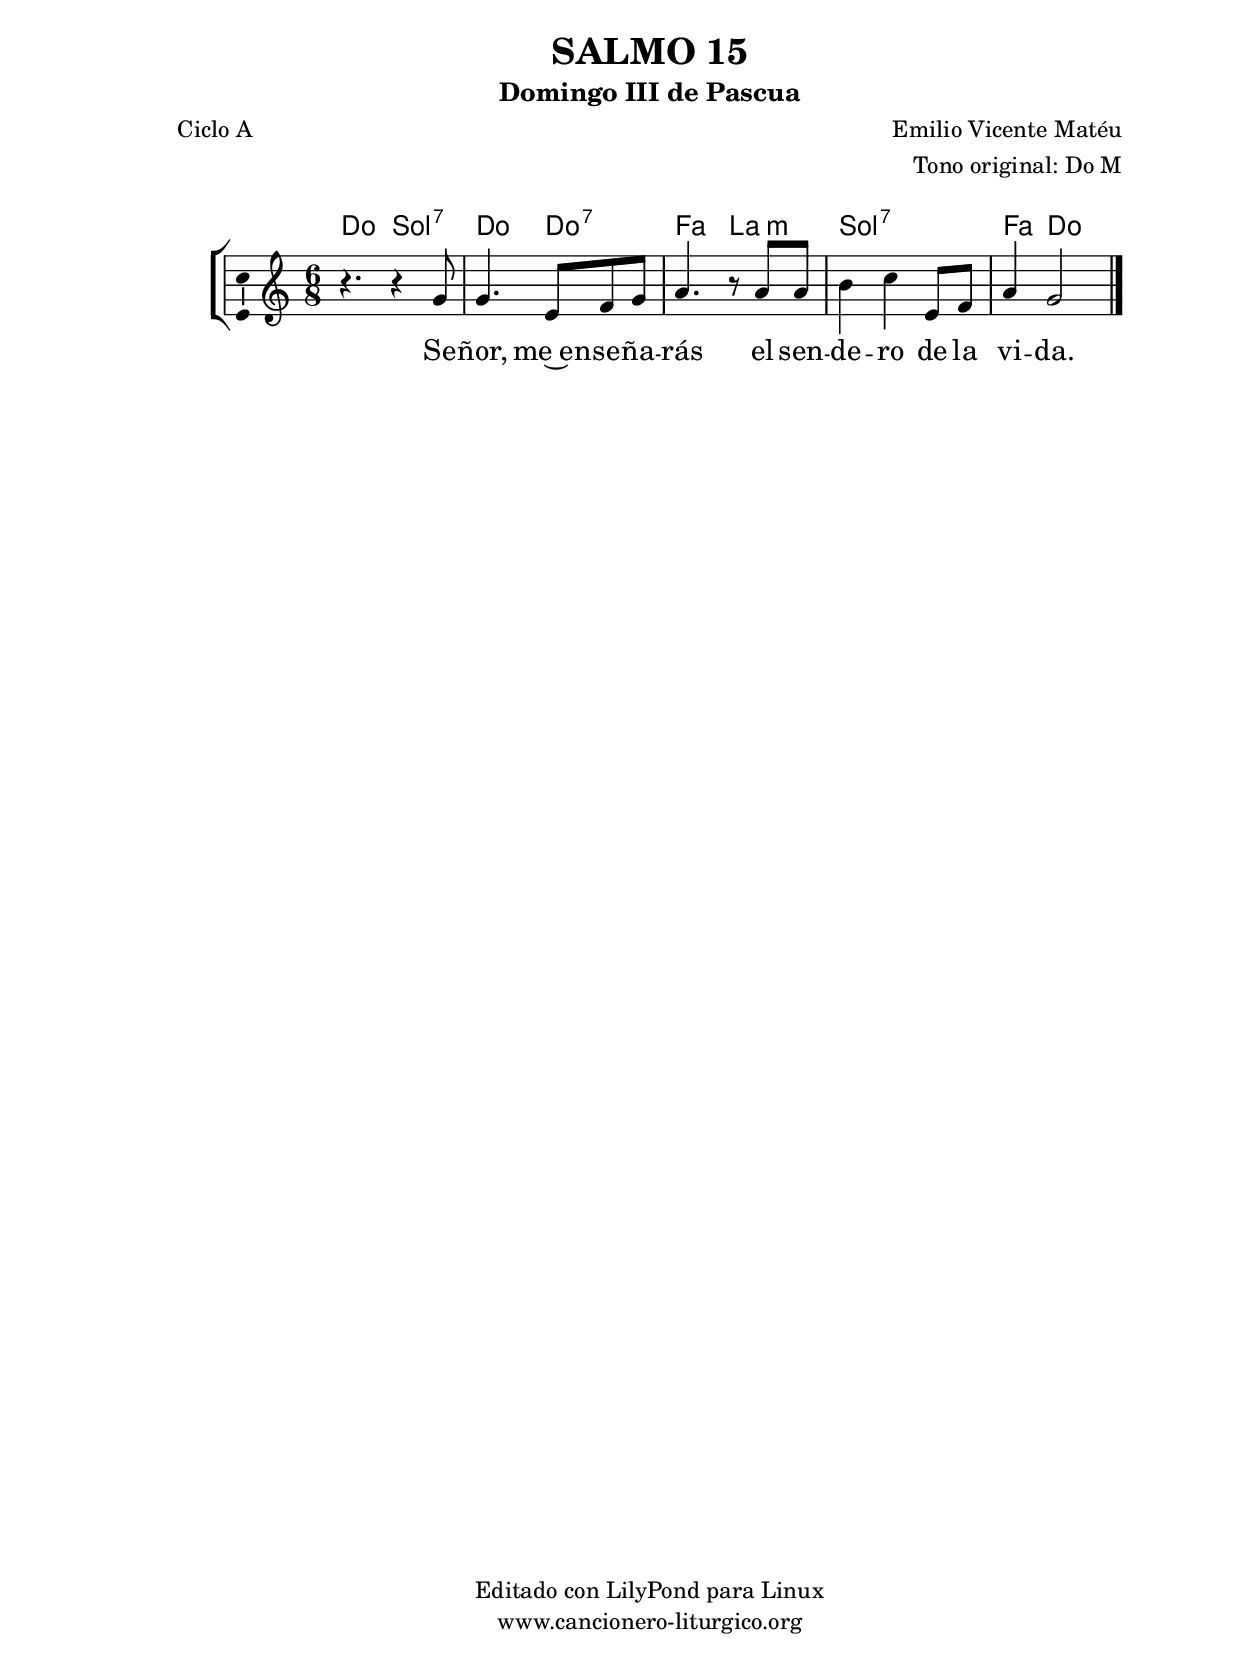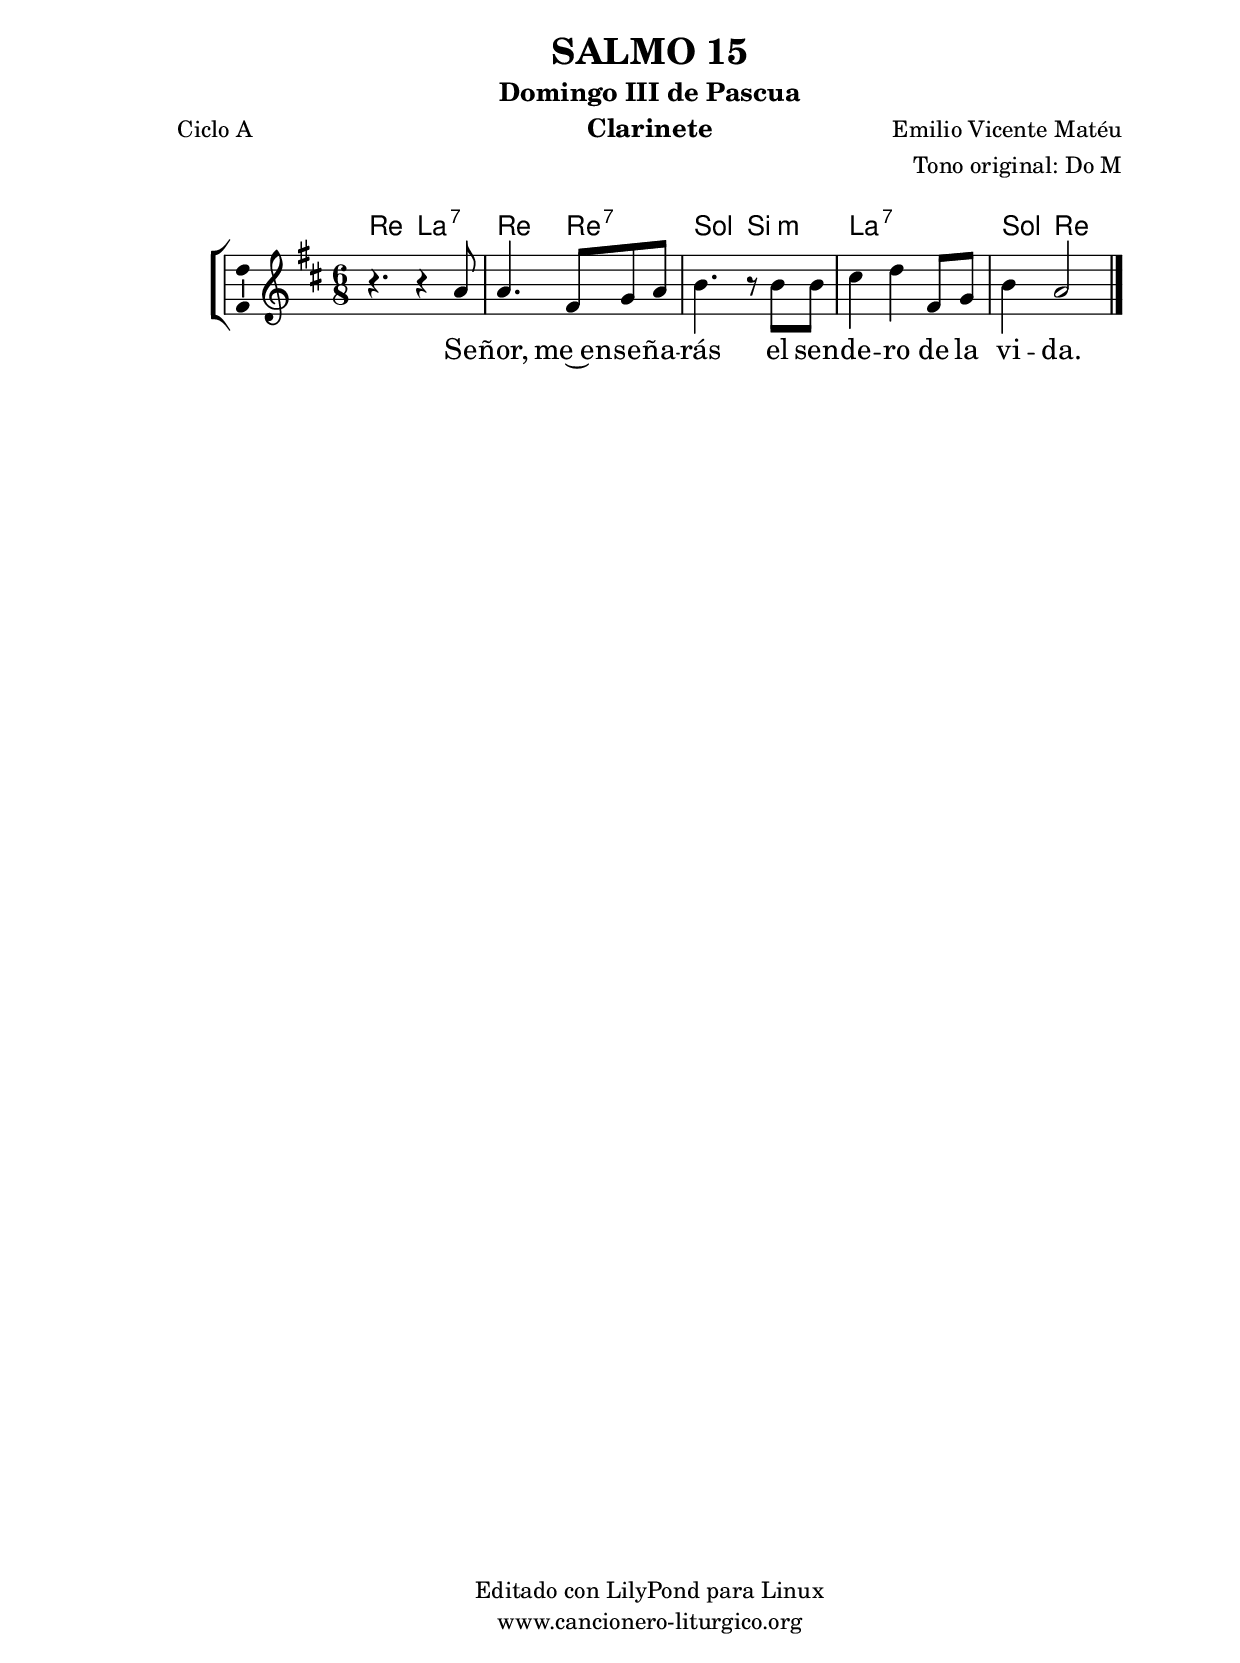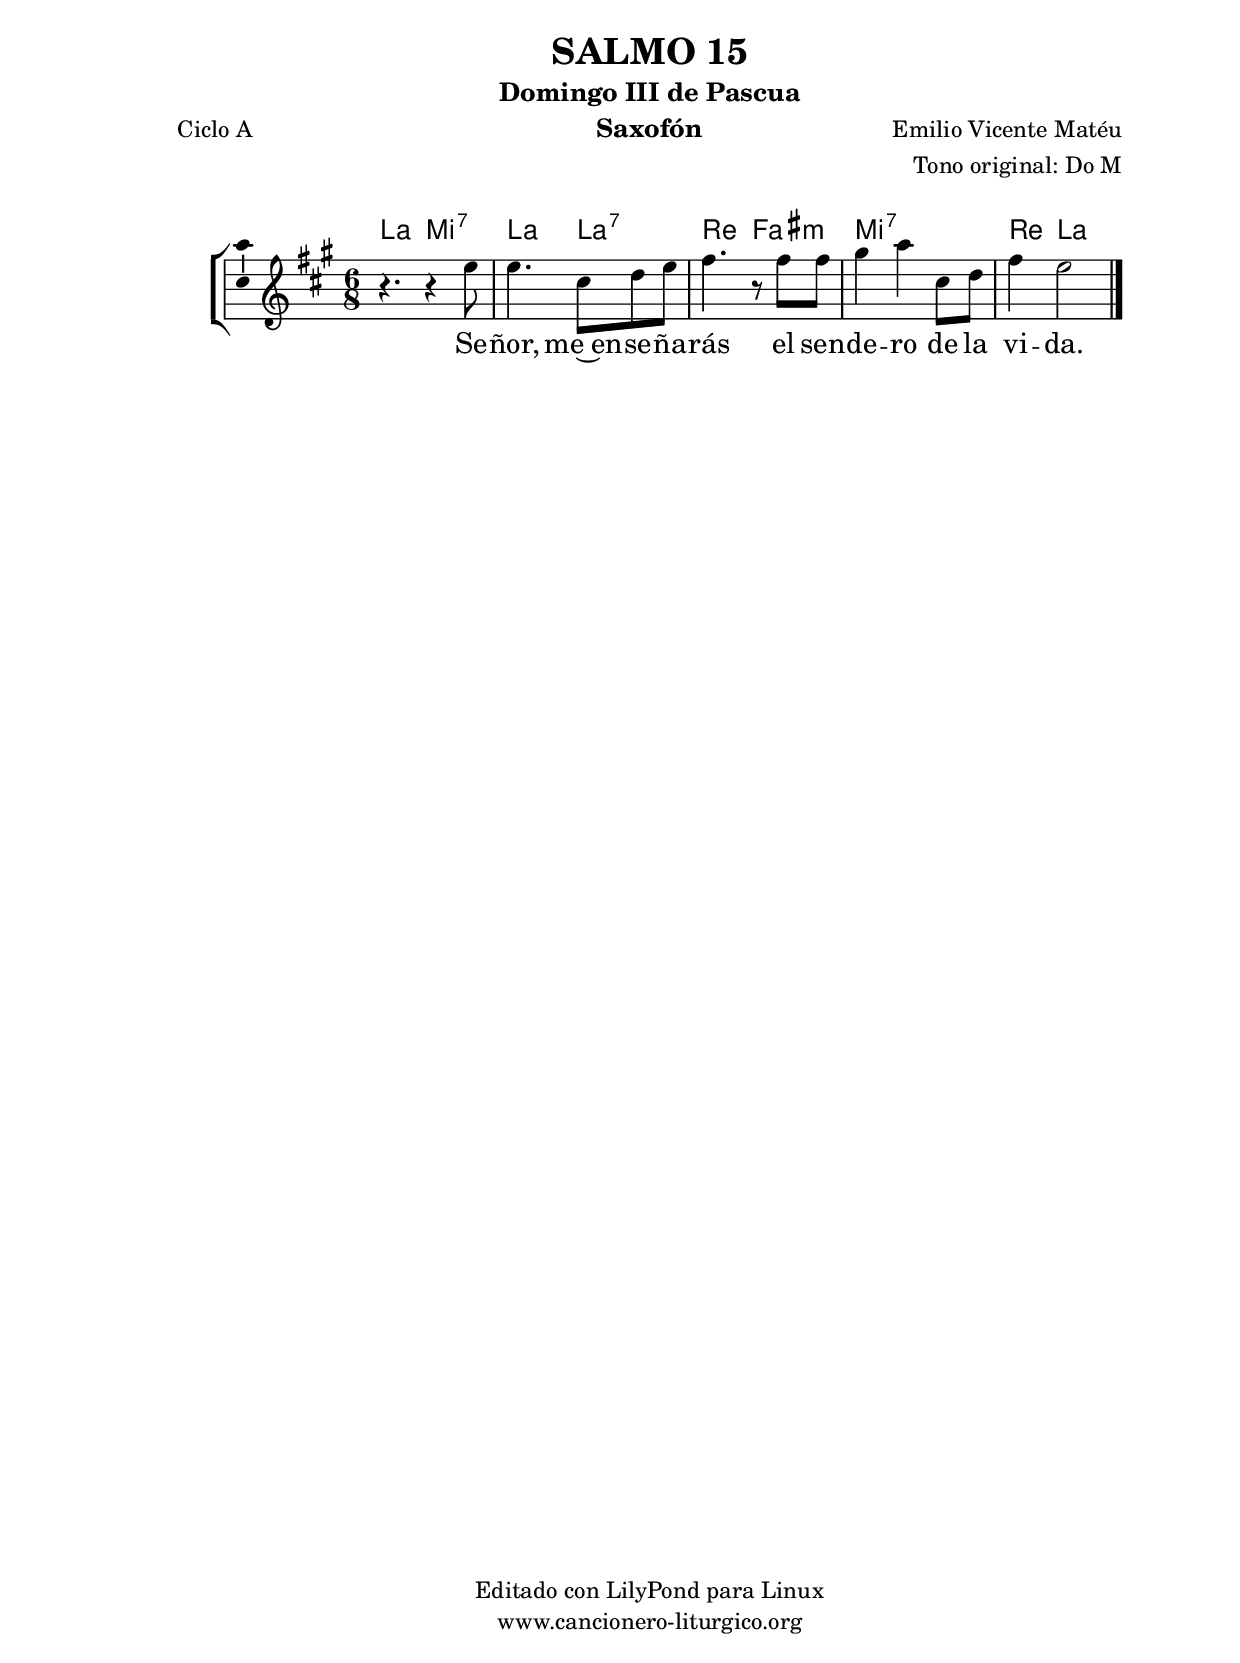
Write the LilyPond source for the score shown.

%
%para convertir .midi en .wav:
%timidity filename.midi -Ow -o finename.wav
%
%
%Para convertir de .wav a .mp3:
%lame -h -m j filename.wav
%
%
%para escuchar el midi:
%timidity nombrefichero.midi
%


%versión de lilypond para la que se ha escrito esta partitura:
\version "2.16.0"

	%Tamaño papel
	#(set-default-paper-size "a4")
	%Tamaño partitura
	#(set-global-staff-size 20)
	%No responde al pulsar sobre una nota
	#(ly:set-option 'point-and-click #f)

%parámetros del encabezamiento:
\header {
	title = "SALMO 15"
	subtitle = "Domingo III de Pascua"
	composer = "Emilio Vicente Matéu"
	poet = "Ciclo A"
	meter = ""
	arranger = "Tono original: Do M"
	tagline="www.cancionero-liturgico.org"
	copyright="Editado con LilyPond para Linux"
	}

%parámetros asociados al papel:
\paper  {
	oddHeaderMarkup = \markup {\fill-line { \on-the-fly #not-first-page \fromproperty #'header:title \on-the-fly #not-first-page \fromproperty #'header:composer }}
	evenHeaderMarkup = \markup {\fill-line { \fromproperty #'header:composer \fromproperty #'header:title }}
	#(set-paper-size "a4")
	print-page-number = ##f
	first-page-number = 1
	print-first-page-number = ##f
%	head-separation = 3.0 \cm
	top-margin = 2.0 \cm
	bottom-margin = 0.5\cm
%%%	bottom-margin = -1.0\cm
	left-margin = 3.0 \cm
	line-width = 16.0 \cm 
	indent = 8\mm
	interscoreline = 2.\mm
	between-system-space = 15\mm
%	para que las partituras no llenen la hoja:
	ragged-bottom = ##t
%	idem para la última hoja:
	ragged-last-bottom = ##f
%	para que las partituras llenen el ancho del papel:
	ragged-last = ##f
	after-title-space = 2.5 \cm
%page-count=1
%system-count=8

	%Flexible Vertical Spacing
%	markup-markup-spacing =
%	#'((basic-distance . 15) (minimum-distance . 15) (padding . 3))
	markup-system-spacing =
	#'((basic-distance . 15) (minimum-distance . 15) (padding . 3))
	system-system-spacing =
	#'((basic-distance . 15) (minimum-distance . 15) (padding . 3))
	score-system-spacing =
	#'((basic-distance . 15) (minimum-distance . 15) (padding . 5))
%	top-system-spacing = % header
%	#'((basic-distance . 8) (minimum-distance . 0) (padding . 3))
%	top-markup-spacing =
%	#'((basic-distance . 20) (minimum-distance . 20) (padding . 3))
	last-bottom-spacing = % footer
	#'((basic-distance . 5) (minimum-distance . 5) (padding . 3))
%	score-markup-spacing =
%	#'((basic-distance . 16) (minimum-distance . 13) (padding . 3))

	}


%parámetros que afectan a toda la partitura:
global =  {
	%clave de sol (G):
	\clef G
	%armadura:
%	\transpose d f
	\key c \major
	\tempo 4=80
	\set Score.tempoHideNote = ##t
	}


acordes = {
	\italianChords
	\chordmode {
%	\transpose d f
{

c4. g:7 c c:7 f a:m g:7 s f4 c2

	}
	}
}

melodia = 
%	\transpose d f
{
	\relative c''{

\time 6/8

r4. r4 g8
g4. e8 f g
a4. r8 a8 a
b4 c e,8 f
a4 g2

	\bar "|."
	}
	}


texto = \lyricmode {
Se -- ñor, me~en -- se -- ña -- rás
el sen -- de -- ro de la vi -- da.
	}


acordesStaff = \context ChordNames = acordesStaff <<
	\set chordChanges = ##t
	\acordes
	>>


vozStaff = \context Voice = vozStaff
\with {\consists "Ambitus_engraver"}
<<
%	\set Staff.instrumentName = ""
%	\set Staff.shortInstrumentName = ""
%	\set Staff.midiInstrument = #"clarinet"
%	\set Staff.midiInstrument = #"cello"
%	\set Staff.midiInstrument = #"flute"
	\set Staff.midiInstrument = #"electric guitar (jazz)"
%	\set Staff.midiInstrument = #"english horn"
%	\set Staff.midiInstrument = #"violin"
%	\set Staff.midiInstrument = #"glockenspiel"
	\set Staff.midiMinimumVolume = #0.7
	\set Staff.midiMaximumVolume = #0.9
	\global
	\melodia
	>>


textoStaff = \context Lyrics = textoStaff <<
	\lyricsto vozStaff \texto
	>>

\book {
	\score {
		\context ChoirStaff {
			\override StaffGroup.SystemStartBracket #'collapse-height = #1
			\override Score.SystemStartBar #'collapse-height = #1
			<<
			\acordesStaff
			\vozStaff
			\textoStaff
			>>
			}
		\layout {
	    		\context {
				\Lyrics
				\override LyricText #'font-size = #2
				}
	   		 \context {
				\Score
				%fontSize = #3
				\override StaffSymbol #'staff-space = #(magstep +3)
				%\override Beam #'thickness = #0.55
				%\override SpacingSpanner #'spacing-increment = #1.0
				%\override Slur #'height-limit = #1.5
				}
			}
		}
	\score {
		\unfoldRepeats
		\context ChoirStaff {
			<<
			\acordesStaff
			\vozStaff
			>>
			}
		\midi {
	  		\context {
	  			\Score
				tempoWholesPerMinute = #(ly:make-moment 70 4)
				}
			}
		}
	}

%Partitura para clarinete
#(define output-suffix "C")
\book {
	\header{
		instrument = "Clarinete"
		}
	\score {
		\context ChoirStaff {
			\override StaffGroup.SystemStartBracket #'collapse-height = #1
			\override Score.SystemStartBar #'collapse-height = #1
\transpose c d
			<<
			\acordesStaff
			\vozStaff
			\textoStaff
			>>
			}
		\layout {
	    		\context {
				\Lyrics
				\override LyricText #'font-size = #2
				}
	   		 \context {
				\Score
				%fontSize = #3
				\override StaffSymbol #'staff-space = #(magstep +3)
				%\override Beam #'thickness = #0.55
				%\override SpacingSpanner #'spacing-increment = #1.0
				%\override Slur #'height-limit = #1.5
				}
			}
		}
	}

%Partitura para saxofón
#(define output-suffix "S")
\book {
	\header{
		instrument = "Saxofón"
		}
	\score {
		\context ChoirStaff {
			\override StaffGroup.SystemStartBracket #'collapse-height = #1
			\override Score.SystemStartBar #'collapse-height = #1
\transpose c a
			<<
			\acordesStaff
			\vozStaff
			\textoStaff
			>>
			}
		\layout {
	    		\context {
				\Lyrics
				\override LyricText #'font-size = #2
				}
	   		 \context {
				\Score
				%fontSize = #3
				\override StaffSymbol #'staff-space = #(magstep +3)
				%\override Beam #'thickness = #0.55
				%\override SpacingSpanner #'spacing-increment = #1.0
				%\override Slur #'height-limit = #1.5
				}
			}
		}
	}

